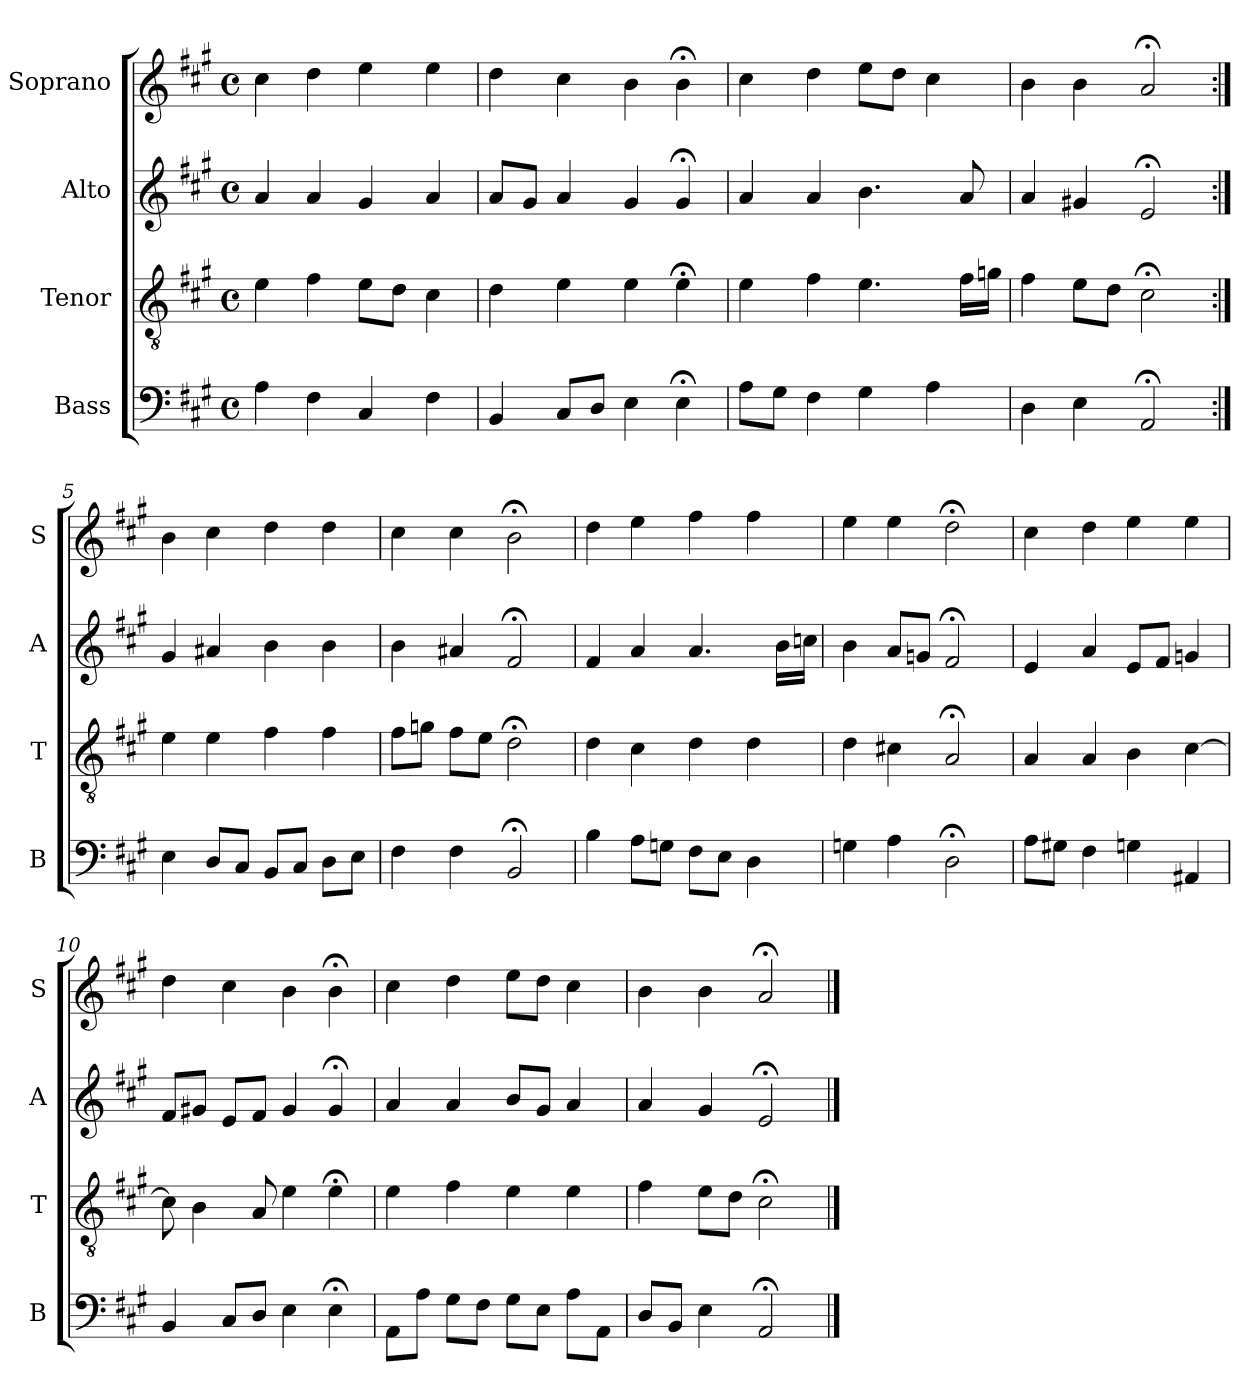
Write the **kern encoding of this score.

**kern	**kern	**kern	**kern
*part4	*part3	*part2	*part1
*staff4	*staff3	*staff2	*staff1
*I"Bass	*I"Tenor	*I"Alto	*I"Soprano
*I'B	*I'T	*I'A	*I'S
*clefF4	*clefGv2	*clefG2	*clefG2
*k[f#c#g#]	*k[f#c#g#]	*k[f#c#g#]	*k[f#c#g#]
*A:	*A:	*A:	*A:
*M4/4	*M4/4	*M4/4	*M4/4
*met(c)	*met(c)	*met(c)	*met(c)
*MM100	*MM100	*MM100	*MM100
=1	=1	=1	=1
4A	4e	4a	4cc#
4F#	4f#	4a	4dd
4C#	8eL	4g#	4ee
.	8dJ	.	.
4F#	4c#	4a	4ee
=2	=2	=2	=2
4BB	4d	8aL	4dd
.	.	8g#J	.
8C#L	4e	4a	4cc#
8DJ	.	.	.
4E	4e	4g#	4b
4E;<	4e;<	4g#;<	4b;<
=3	=3	=3	=3
8AL	4e	4a	4cc#
8G#J	.	.	.
4F#	4f#	4a	4dd
4G#	4.e	4.b	8eeL
.	.	.	8ddJ
4A	.	.	4cc#
.	16f#LL	8a	.
.	16gnJJ	.	.
=4	=4	=4	=4
4D	4f#	4a	4b
4E	8eL	4g#X	4b
.	8dJ	.	.
2AA;<	2c#;<	2e;<	2a;<
=5:|!	=5:|!	=5:|!	=5:|!
4E	4e	4g#	4b
8DL	4e	4a#X	4cc#
8C#J	.	.	.
8BBL	4f#	4b	4dd
8C#J	.	.	.
8DL	4f#	4b	4dd
8EJ	.	.	.
=6	=6	=6	=6
4F#	8f#L	4b	4cc#
.	8gnJ	.	.
4F#	8f#L	4a#X	4cc#
.	8eJ	.	.
2BB;<	2d;<	2f#;<	2b;<
=7	=7	=7	=7
4B	4d	4f#	4dd
8AL	4c#	4a	4ee
8GnJ	.	.	.
8F#L	4d	4.a	4ff#
8EJ	.	.	.
4D	4d	.	4ff#
.	.	16bLL	.
.	.	16ccnJJ	.
=8	=8	=8	=8
4Gn	4d	4b	4ee
4A	4c#X	8aL	4ee
.	.	8gnJ	.
2D;<	2A;<	2f#;<	2dd;<
=9	=9	=9	=9
8AL	4A	4e	4cc#
8G#XJ	.	.	.
4F#	4A	4a	4dd
4Gn	4B	8eL	4ee
.	.	8f#J	.
4AA#X	[4c#	4gn	4ee
=10	=10	=10	=10
4BB	8c#]	8f#L	4dd
.	4B	8g#XJ	.
8C#L	.	8eL	4cc#
8DJ	8A	8f#J	.
4E	4e	4g#	4b
4E;<	4e;<	4g#;<	4b;<
=11	=11	=11	=11
8AAL	4e	4a	4cc#
8AJ	.	.	.
8G#L	4f#	4a	4dd
8F#J	.	.	.
8G#L	4e	8bL	8eeL
8EJ	.	8g#J	8ddJ
8AL	4e	4a	4cc#
8AAJ	.	.	.
=12	=12	=12	=12
8DL	4f#	4a	4b
8BBJ	.	.	.
4E	8eL	4g#	4b
.	8dJ	.	.
2AA;<	2c#;<	2e;<	2a;<
==	==	==	==
*-	*-	*-	*-
